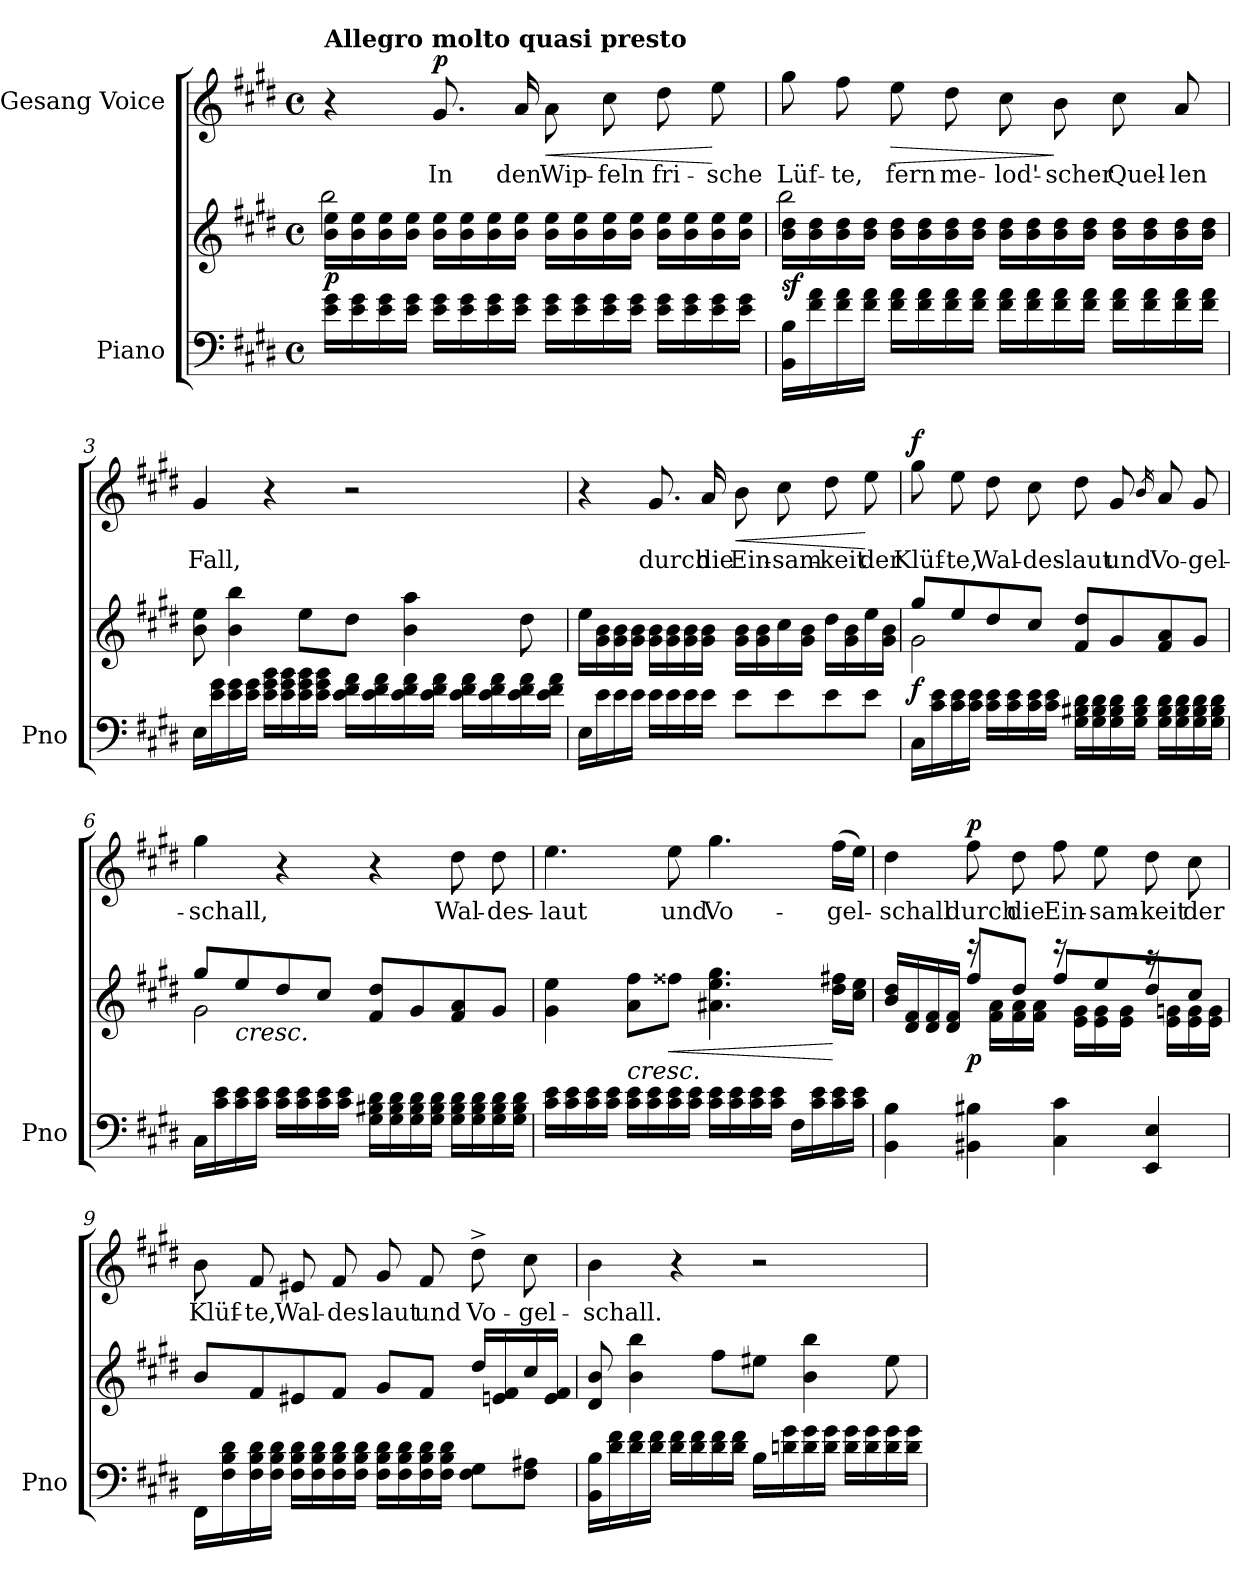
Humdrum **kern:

**kern	**kern	**dynam	**kern	**text	**dynam
*part2	*part2	*part2	*part1	*part1	*part1
*staff3	*staff2	*staff2/3	*staff1	*staff1	*staff1
*I"Piano	*	*	*I"Gesang Voice	*	*
*I'Pno	*	*	*	*	*
*clefF4	*clefG2	*	*clefG2	*	*
*k[f#c#g#d#]	*k[f#c#g#d#]	*	*k[f#c#g#d#]	*	*
*M4/4	*M4/4	*	*M4/4	*	*
*met(c)	*met(c)	*	*met(c)	*	*
=1	=1	=1	=1	=1	=1
*	*^	*	*	*	*
!	!	!	!	!LO:TX:a:B:t=Allegro molto quasi presto	!	!
!	!	!	!LO:DY:b	!	!	!
16e\ 16g#\LL	16b\ 16ee\LL	2bb\	p	4r	.	.
16e\ 16g#\	16b\ 16ee\	.	.	.	.	.
16e\ 16g#\	16b\ 16ee\	.	.	.	.	.
16e\ 16g#\JJ	16b\ 16ee\JJ	.	.	.	.	.
!	!	!	!	!	!	!LO:DY:b
16e\ 16g#\LL	16b\ 16ee\LL	.	.	8.g#/	In	p
16e\ 16g#\	16b\ 16ee\	.	.	.	.	.
16e\ 16g#\	16b\ 16ee\	.	.	.	.	.
16e\ 16g#\JJ	16b\ 16ee\JJ	.	.	16a/	den	.
!	!	!	!	!	!	!LO:HP:b
16e\ 16g#\LL	16b\ 16ee\LL	2ryy	.	8a\	Wip-	<
16e\ 16g#\	16b\ 16ee\	.	.	.	.	.
16e\ 16g#\	16b\ 16ee\	.	.	8cc#\	-feln	.
16e\ 16g#\JJ	16b\ 16ee\JJ	.	.	.	.	.
16e\ 16g#\LL	16b\ 16ee\LL	.	.	8dd#\	fri-	.
16e\ 16g#\	16b\ 16ee\	.	.	.	.	.
16e\ 16g#\	16b\ 16ee\	.	.	8ee\	-sche	[
16e\ 16g#\JJ	16b\ 16ee\JJ	.	.	.	.	.
=2	=2	=2	=2	=2	=2	=2
!	!	!	!LO:DY:b	!	!	!
16BB\ 16B\LL	16b\ 16dd#\LL	2bb\	sf	8gg#\	Lüf-	.
16f#\ 16a\	16b\ 16dd#\	.	.	.	.	.
16f#\ 16a\	16b\ 16dd#\	.	.	8ff#\	-te,	.
16f#\ 16a\JJ	16b\ 16dd#\JJ	.	.	.	.	.
!	!	!	!	!	!	!LO:HP:b
16f#\ 16a\LL	16b\ 16dd#\LL	.	.	8ee\	fern	>
16f#\ 16a\	16b\ 16dd#\	.	.	.	.	.
16f#\ 16a\	16b\ 16dd#\	.	.	8dd#\	me-	.
16f#\ 16a\JJ	16b\ 16dd#\JJ	.	.	.	.	.
16f#\ 16a\LL	16b\ 16dd#\LL	2ryy	.	8cc#\	-lod'-	.
16f#\ 16a\	16b\ 16dd#\	.	.	.	.	.
16f#\ 16a\	16b\ 16dd#\	.	.	8b\	-scher	]
16f#\ 16a\JJ	16b\ 16dd#\JJ	.	.	.	.	.
16f#\ 16a\LL	16b\ 16dd#\LL	.	.	8cc#\	Quel-	.
16f#\ 16a\	16b\ 16dd#\	.	.	.	.	.
16f#\ 16a\	16b\ 16dd#\	.	.	8a/	-len	.
16f#\ 16a\JJ	16b\ 16dd#\JJ	.	.	.	.	.
*	*v	*v	*	*	*	*
=3	=3	=3	=3	=3	=3
16E\LL	8b\ 8ee\	.	4g#/	Fall,	.
16e\ 16g#\	.	.	.	.	.
16e\ 16g#\	4b\ 4bb\	.	.	.	.
16e\ 16g#\JJ	.	.	.	.	.
16e\ 16g#\ 16b\LL	.	.	4r	.	.
16e\ 16g#\ 16b\	.	.	.	.	.
16e\ 16g#\ 16b\	8ee\L	.	.	.	.
16e\ 16g#\ 16b\JJ	.	.	.	.	.
16e\ 16f#\ 16a\LL	8dd#\J	.	2r	.	.
16e\ 16f#\ 16a\	.	.	.	.	.
16e\ 16f#\ 16a\	4b\ 4aa\	.	.	.	.
16e\ 16f#\ 16a\JJ	.	.	.	.	.
16e\ 16f#\ 16a\LL	.	.	.	.	.
16e\ 16f#\ 16a\	.	.	.	.	.
16e\ 16f#\ 16a\	8dd#\	.	.	.	.
16e\ 16f#\ 16a\JJ	.	.	.	.	.
=4	=4	=4	=4	=4	=4
16E\LL	16ee\LL	.	4r	.	.
16e\	16g#\ 16b\	.	.	.	.
16e\	16g#\ 16b\	.	.	.	.
16e\JJ	16g#\ 16b\JJ	.	.	.	.
16e\LL	16g#\ 16b\LL	.	8.g#/	durch	.
16e\	16g#\ 16b\	.	.	.	.
16e\	16g#\ 16b\	.	.	.	.
16e\JJ	16g#\ 16b\JJ	.	16a/	die	.
!	!	!	!	!	!LO:HP:b
8e\L	16g#\ 16b\LL	.	8b\	Ein-	<
.	16g#\ 16b\	.	.	.	.
8e\	16cc#\	.	8cc#\	-sam-	.
.	16g#\ 16b\JJ	.	.	.	.
8e\	16dd#\LL	.	8dd#\	-keit	.
.	16g#\ 16b\	.	.	.	.
8e\J	16ee\	.	8ee\	der	[
.	16g#\ 16b\JJ	.	.	.	.
=5	=5	=5	=5	=5	=5
*	*^	*	*	*	*
!	!	!	!LO:DY:b	!	!	!LO:DY:b
16C#\LL	8gg#/L	2g#\	f	8gg#\	Klüf-	f
16c#\ 16e\	.	.	.	.	.	.
16c#\ 16e\	8ee/	.	.	8ee\	-te,	.
16c#\ 16e\JJ	.	.	.	.	.	.
16c#\ 16e\LL	8dd#/	.	.	8dd#\	Wal-	.
16c#\ 16e\	.	.	.	.	.	.
16c#\ 16e\	8cc#/J	.	.	8cc#\	-des-	.
16c#\ 16e\JJ	.	.	.	.	.	.
16G#\ 16B#X\ 16d#\LL	8f#/ 8dd#/L	2ryy	.	8dd#\	-laut	.
16G#\ 16B#\ 16d#\	.	.	.	.	.	.
16G#\ 16B#\ 16d#\	8g#/	.	.	8g#/	und	.
16G#\ 16B#\ 16d#\JJ	.	.	.	.	.	.
.	.	.	.	16qb/	.	.
16G#\ 16B#\ 16d#\LL	8f#/ 8a/	.	.	8a/	Vo-	.
16G#\ 16B#\ 16d#\	.	.	.	.	.	.
16G#\ 16B#\ 16d#\	8g#/J	.	.	8g#/	-gel-	.
16G#\ 16B#\ 16d#\JJ	.	.	.	.	.	.
=6	=6	=6	=6	=6	=6	=6
16C#\LL	8gg#/L	2g#\	.	4gg#\	-schall,	.
16c#\ 16e\	.	.	.	.	.	.
!	!LO:TX:b:i:t=cresc.	!	!	!	!	!
16c#\ 16e\	8ee/	.	.	.	.	.
16c#\ 16e\JJ	.	.	.	.	.	.
16c#\ 16e\LL	8dd#/	.	.	4r	.	.
16c#\ 16e\	.	.	.	.	.	.
16c#\ 16e\	8cc#/J	.	.	.	.	.
16c#\ 16e\JJ	.	.	.	.	.	.
16G#\ 16B#X\ 16d#\LL	8f#/ 8dd#/L	2ryy	.	4r	.	.
16G#\ 16B#\ 16d#\	.	.	.	.	.	.
16G#\ 16B#\ 16d#\	8g#/	.	.	.	.	.
16G#\ 16B#\ 16d#\JJ	.	.	.	.	.	.
16G#\ 16B#\ 16d#\LL	8f#/ 8a/	.	.	8dd#\	Wal-	.
16G#\ 16B#\ 16d#\	.	.	.	.	.	.
16G#\ 16B#\ 16d#\	8g#/J	.	.	8dd#\	-des-	.
16G#\ 16B#\ 16d#\JJ	.	.	.	.	.	.
*	*v	*v	*	*	*	*
=7	=7	=7	=7	=7	=7
16c#\ 16e\LL	4g#\ 4ee\	.	4.ee\	-laut	.
16c#\ 16e\	.	.	.	.	.
16c#\ 16e\	.	.	.	.	.
16c#\ 16e\JJ	.	.	.	.	.
!	!	!LO:HP:b	!	!	!
16c#\ 16e\LL	8a\ 8ff#\L	<	.	.	.
16c#\ 16e\	.	.	.	.	.
!	!	!LO:HP:b	!	!	!
16c#\ 16e\	8ff##X\J	<	8ee\	und	.
16c#\ 16e\JJ	.	.	.	.	.
16c#\ 16e\LL	4.a#X\ 4.ee\ 4.gg#\	.	4.gg#\	Vo-	.
16c#\ 16e\	.	.	.	.	.
16c#\ 16e\	.	.	.	.	.
16c#\ 16e\JJ	.	.	.	.	.
16F#\LL	.	.	.	.	.
16c#\ 16e\	.	.	.	.	.
16c#\ 16e\	16dd#\ 16ff#X\LL	[ [	(16ff#\LL	-gel-	.
16c#\ 16e\JJ	16cc#\ 16ee\JJ	.	16ee\JJ)	.	.
=8	=8	=8	=8	=8	=8
*	*^	*	*	*	*
4BB\ 4B\	16b/ 16dd#/LL	4ryy	.	4dd#\	-schall	.
.	16d#/ 16f#/	.	.	.	.	.
.	16d#/ 16f#/	.	.	.	.	.
.	16d#/ 16f#/JJ	.	.	.	.	.
!	!	!	!LO:DY:b	!	!	!LO:DY:b
4BB#X\ 4B#X\	16r	8ff#/L	p	8ff#\	durch	p
.	16f#\ 16a\LL	.	.	.	.	.
.	16f#\ 16a\	8dd#/J	.	8dd#\	die	.
.	16f#\ 16a\JJ	.	.	.	.	.
4C#\ 4c#\	16r	8ff#/L	.	8ff#\	Ein-	.
.	16e\ 16g#\LL	.	.	.	.	.
.	16e\ 16g#\	8ee/	.	8ee\	-sam-	.
.	16e\ 16g#\JJ	.	.	.	.	.
4EE/ 4E/	16r	8dd#/	.	8dd#\	-keit	.
.	16e\ 16gn\LL	.	.	.	.	.
.	16e\ 16g\	8cc#/J	.	8cc#\	der	.
.	16e\ 16g\JJ	.	.	.	.	.
*	*v	*v	*	*	*	*
=9	=9	=9	=9	=9	=9
16FF#\LL	8b/L	.	8b\	Klüf-	.
16F#\ 16B\ 16d#\	.	.	.	.	.
16F#\ 16B\ 16d#\	8f#/	.	8f#/	-te,	.
16F#\ 16B\ 16d#\JJ	.	.	.	.	.
16F#\ 16B\ 16d#\LL	8e#X/	.	8e#X/	Wal-	.
16F#\ 16B\ 16d#\	.	.	.	.	.
16F#\ 16B\ 16d#\	8f#/J	.	8f#/	-des-	.
16F#\ 16B\ 16d#\JJ	.	.	.	.	.
16F#\ 16B\ 16d#\LL	8g#/L	.	8g#/	-laut	.
16F#\ 16B\ 16d#\	.	.	.	.	.
16F#\ 16B\ 16d#\	8f#/J	.	8f#/	und	.
16F#\ 16B\ 16d#\JJ	.	.	.	.	.
8F#\ 8G#\L	16dd#/LL	.	8dd#^\	Vo-	.
.	16en/ 16f#/	.	.	.	.
8F#\ 8A#X\J	16cc#/	.	8cc#\	-gel-	.
.	16e/ 16f#/JJ	.	.	.	.
=10	=10	=10	=10	=10	=10
16BB\ 16B\LL	8d#/ 8b/	.	4b\	-schall.	.
16d#\ 16f#\	.	.	.	.	.
16d#\ 16f#\	4b\ 4bb\	.	.	.	.
16d#\ 16f#\JJ	.	.	.	.	.
16d#\ 16f#\LL	.	.	4r	.	.
16d#\ 16f#\	.	.	.	.	.
16d#\ 16f#\	8ff#\L	.	.	.	.
16d#\ 16f#\JJ	.	.	.	.	.
16B\LL	8ee#X\J	.	2r	.	.
16dn\ 16g#\	.	.	.	.	.
16d\ 16g#\	4b\ 4bb\	.	.	.	.
16d\ 16g#\JJ	.	.	.	.	.
16d\ 16g#\LL	.	.	.	.	.
16d\ 16g#\	.	.	.	.	.
16d\ 16g#\	8ee#\	.	.	.	.
16d\ 16g#\JJ	.	.	.	.	.
=	=	=	=	=	=
*-	*-	*-	*-	*-	*-
